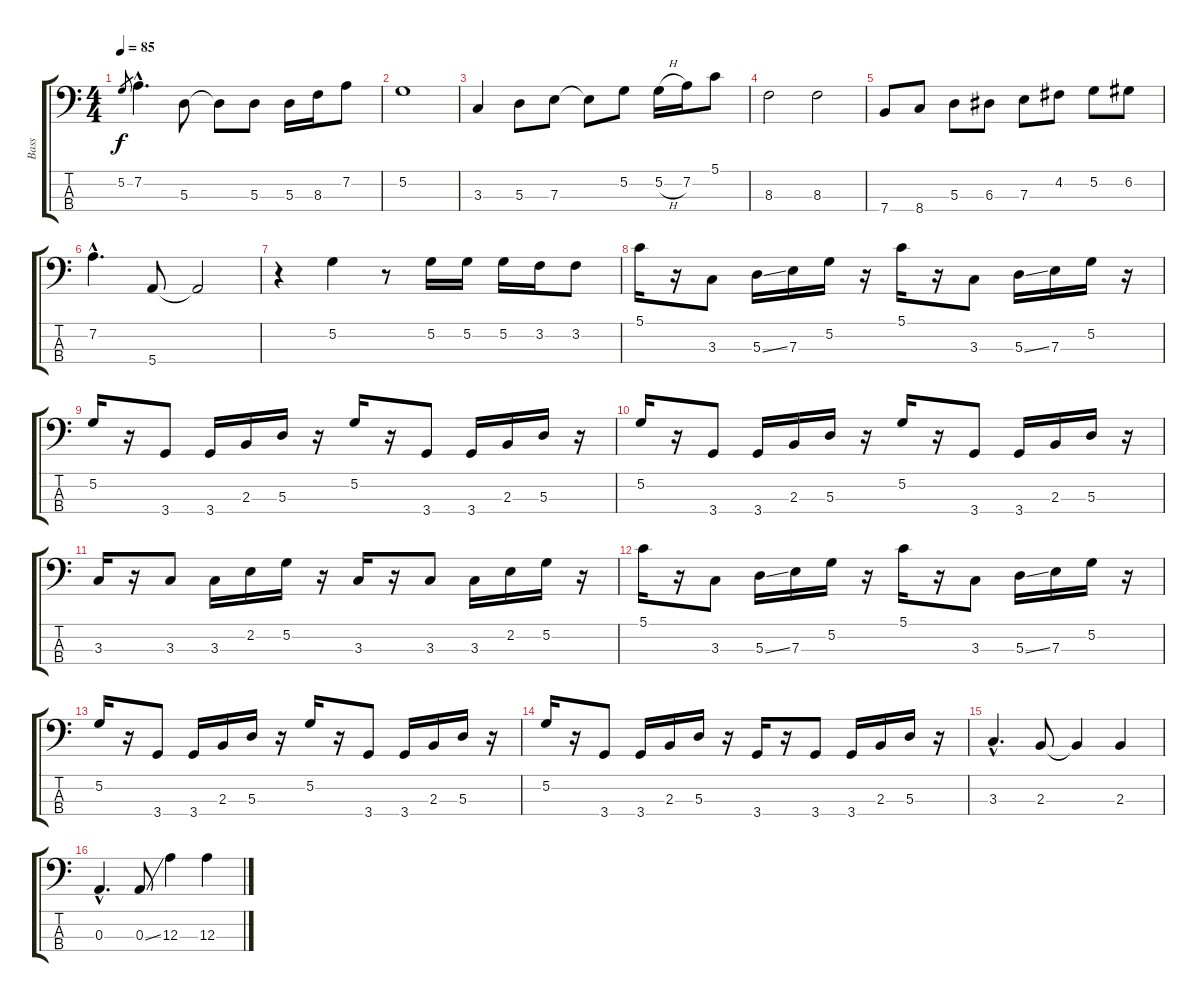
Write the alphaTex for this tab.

\track ("Bass" "Bass") {instrument electricbassfinger}
\staff {score tabs}
\tuning (G2 D2 A1 E1) {hide}
\ts (4 4)
\tempo 85
\clef f4
\ks c
5.2.8{gr dy f} 7.2{hac}.4{d} 5.3.8 5.3{t}.8 5.3.8 5.3.16 8.3.16 7.2.8 |
5.2.1 |
3.3.4 5.3.8 7.3.8 7.3{t}.8 5.2.8 5.2{h}.16 7.2.16 5.1.8 |
8.3.2 8.3.2 |
7.4.8 8.4.8 5.3.8 6.3.8 7.3.8 4.2.8 5.2.8 6.2.8 |
7.2{hac}.4{d} 5.4.8 5.4{t}.2 |
r.4 5.2.4 r.8 5.2.16 5.2.16 5.2.16 3.2.16 3.2.8 |
5.1.16 r.16 3.3.8 5.3{ss}.16 7.3.16 5.2.16 r.16 5.1.16 r.16 3.3.8 5.3{ss}.16 7.3.16 5.2.16 r.16 |
5.2.16 r.16 3.4.8 3.4.16 2.3.16 5.3.16 r.16 5.2.16 r.16 3.4.8 3.4.16 2.3.16 5.3.16 r.16 |
5.2.16 r.16 3.4.8 3.4.16 2.3.16 5.3.16 r.16 5.2.16 r.16 3.4.8 3.4.16 2.3.16 5.3.16 r.16 |
3.3.16 r.16 3.3.8 3.3.16 2.2.16 5.2.16 r.16 3.3.16 r.16 3.3.8 3.3.16 2.2.16 5.2.16 r.16 |
5.1.16 r.16 3.3.8 5.3{ss}.16 7.3.16 5.2.16 r.16 5.1.16 r.16 3.3.8 5.3{ss}.16 7.3.16 5.2.16 r.16 |
5.2.16 r.16 3.4.8 3.4.16 2.3.16 5.3.16 r.16 5.2.16 r.16 3.4.8 3.4.16 2.3.16 5.3.16 r.16 |
5.2.16 r.16 3.4.8 3.4.16 2.3.16 5.3.16 r.16 3.4.16 r.16 3.4.8 3.4.16 2.3.16 5.3.16 r.16 |
3.3{hac}.4{d} 2.3.8 2.3{t}.4 2.3.4 |
0.3{hac}.4{d} 0.3{ss}.8 12.3.4 12.3{ss}.4
